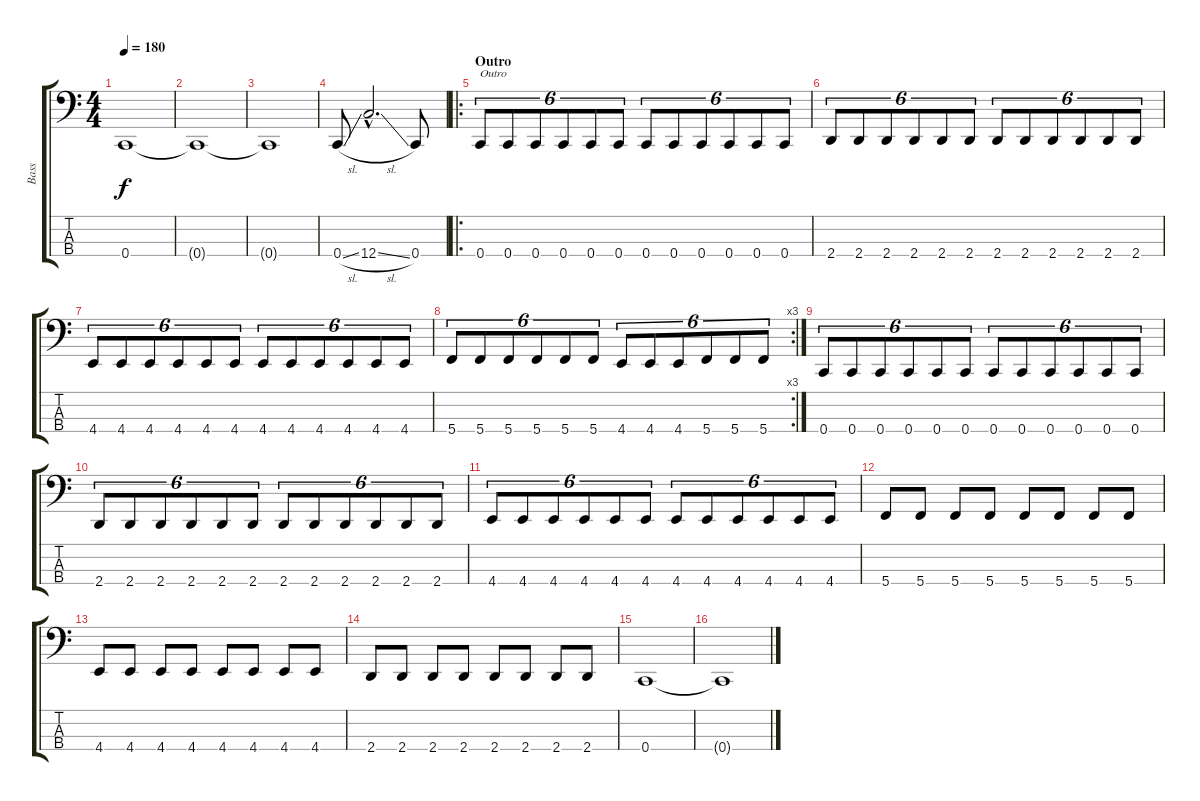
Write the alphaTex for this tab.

\track ("Bass" "Bass") {instrument electricbassfinger}
\staff {score tabs}
\tuning (F2 C2 G1 C1) {hide}
\ts (4 4)
\tempo 180
\clef f4
\ks c
0.4.1{dy f} |
0.4{t}.1 |
0.4{t}.1 |
0.4{sl}.8 12.4{sl hac}.2{d} 0.4.8 |
\ro
\section ("" "Outro")
0.4.8{tu (6 4) txt "Outro"} 0.4.8{tu (6 4)} 0.4.8{tu (6 4)} 0.4.8{tu (6 4)} 0.4.8{tu (6 4)} 0.4.8{tu (6 4)} 0.4.8{tu (6 4)} 0.4.8{tu (6 4)} 0.4.8{tu (6 4)} 0.4.8{tu (6 4)} 0.4.8{tu (6 4)} 0.4.8{tu (6 4)} |
2.4.8{tu (6 4)} 2.4.8{tu (6 4)} 2.4.8{tu (6 4)} 2.4.8{tu (6 4)} 2.4.8{tu (6 4)} 2.4.8{tu (6 4)} 2.4.8{tu (6 4)} 2.4.8{tu (6 4)} 2.4.8{tu (6 4)} 2.4.8{tu (6 4)} 2.4.8{tu (6 4)} 2.4.8{tu (6 4)} |
4.4.8{tu (6 4)} 4.4.8{tu (6 4)} 4.4.8{tu (6 4)} 4.4.8{tu (6 4)} 4.4.8{tu (6 4)} 4.4.8{tu (6 4)} 4.4.8{tu (6 4)} 4.4.8{tu (6 4)} 4.4.8{tu (6 4)} 4.4.8{tu (6 4)} 4.4.8{tu (6 4)} 4.4.8{tu (6 4)} |
\rc 3
5.4.8{tu (6 4)} 5.4.8{tu (6 4)} 5.4.8{tu (6 4)} 5.4.8{tu (6 4)} 5.4.8{tu (6 4)} 5.4.8{tu (6 4)} 4.4.8{tu (6 4)} 4.4.8{tu (6 4)} 4.4.8{tu (6 4)} 5.4.8{tu (6 4)} 5.4.8{tu (6 4)} 5.4.8{tu (6 4)} |
0.4.8{tu (6 4)} 0.4.8{tu (6 4)} 0.4.8{tu (6 4)} 0.4.8{tu (6 4)} 0.4.8{tu (6 4)} 0.4.8{tu (6 4)} 0.4.8{tu (6 4)} 0.4.8{tu (6 4)} 0.4.8{tu (6 4)} 0.4.8{tu (6 4)} 0.4.8{tu (6 4)} 0.4.8{tu (6 4)} |
2.4.8{tu (6 4)} 2.4.8{tu (6 4)} 2.4.8{tu (6 4)} 2.4.8{tu (6 4)} 2.4.8{tu (6 4)} 2.4.8{tu (6 4)} 2.4.8{tu (6 4)} 2.4.8{tu (6 4)} 2.4.8{tu (6 4)} 2.4.8{tu (6 4)} 2.4.8{tu (6 4)} 2.4.8{tu (6 4)} |
4.4.8{tu (6 4)} 4.4.8{tu (6 4)} 4.4.8{tu (6 4)} 4.4.8{tu (6 4)} 4.4.8{tu (6 4)} 4.4.8{tu (6 4)} 4.4.8{tu (6 4)} 4.4.8{tu (6 4)} 4.4.8{tu (6 4)} 4.4.8{tu (6 4)} 4.4.8{tu (6 4)} 4.4.8{tu (6 4)} |
5.4.8 5.4.8 5.4.8 5.4.8 5.4.8 5.4.8 5.4.8 5.4.8 |
4.4.8 4.4.8 4.4.8 4.4.8 4.4.8 4.4.8 4.4.8 4.4.8 |
2.4.8 2.4.8 2.4.8 2.4.8 2.4.8 2.4.8 2.4.8 2.4.8 |
0.4.1 |
0.4{t}.1
